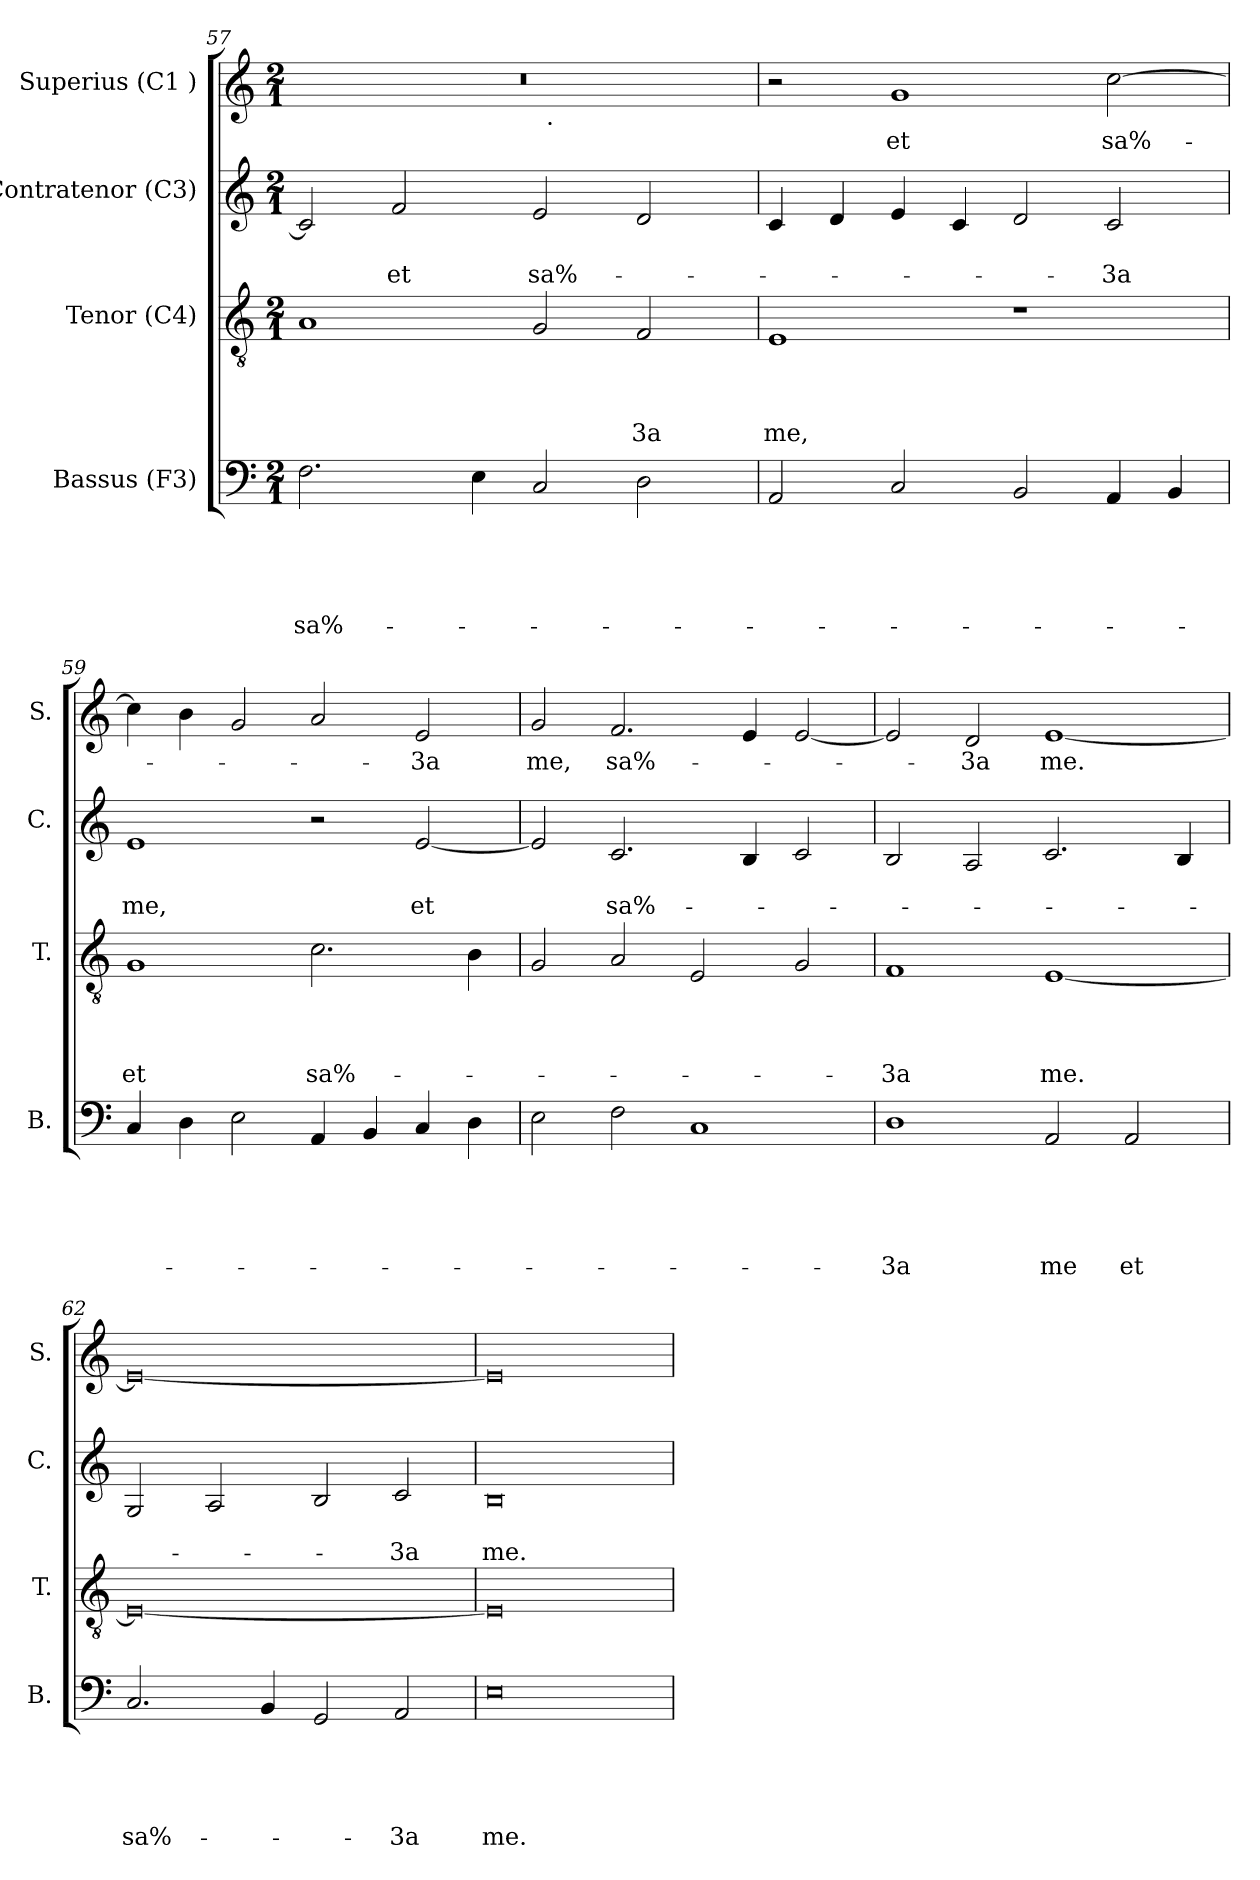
**kern	**text	**text	**text	**text	**text	**kern	**text	**text	**text	**text	**kern	**text	**text	**kern	**text
*part4	*part4	*part4	*part4	*part4	*part4	*part3	*part3	*part3	*part3	*part3	*part2	*part2	*part2	*part1	*part1
*staff4	*staff4	*staff4	*staff4	*staff4	*staff4	*staff3	*staff3	*staff3	*staff3	*staff3	*staff2	*staff2	*staff2	*staff1	*staff1
*I"Bassus (F3)	*	*	*	*	*	*I"Tenor (C4)	*	*	*	*	*I"Contratenor (C3)	*	*	*I"Superius (C1 )	*
*I'B.	*	*	*	*	*	*I'T.	*	*	*	*	*I'C.	*	*	*I'S.	*
!!LO:PB:g=z
*clefF4	*	*	*	*	*	*clefGv2	*	*	*	*	*clefG2	*	*	*clefG2	*
*k[]	*	*	*	*	*	*k[]	*	*	*	*	*k[]	*	*	*k[]	*
*C:	*	*	*	*	*	*C:	*	*	*	*	*C:	*	*	*C:	*
*M2/1	*	*	*	*	*	*M2/1	*	*	*	*	*M2/1	*	*	*M2/1	*
=57	=57	=57	=57	=57	=57	=57	=57	=57	=57	=57	=57	=57	=57	=57	=57
!	!	!	!	!	!LO:LY:b	!	!	!	!	!	!	!	!	!	!
*	*	*	*	*	*	*	*	*	*	*	*	*	*	*^	*
2.F\	.	.	.	.	sa%-	1A	.	.	.	.	2c/]	.	.	0r	3%2ryy	.
!	!	!	!	!	!	!	!	!	!	!	!	!	!LO:LY:b	!	!	!
.	.	.	.	.	.	.	.	.	.	.	2f/	.	et	.	.	.
.	.	.	.	.	.	.	.	.	.	.	.	.	.	.	3ryy	.
4E\	.	.	.	.	.	.	.	.	.	.	.	.	.	.	.	.
!	!	!	!	!	!	!	!	!	!	!	!	!	!LO:LY:b	!	!	!
2C/	.	.	.	.	.	2G/	.	.	.	.	2e/	.	sa%-	.	48ryy	.
!	!	!	!	!	!	!	!	!	!	!	!	!	!	!	!LO:TX:b:t=.	!
.	.	.	.	.	.	.	.	.	.	.	.	.	.	.	3%2ryy	.
!	!	!	!	!	!	!	!	!	!	!LO:LY:b	!	!	!	!	!	!
2D\	.	.	.	.	.	2F/	.	.	.	-3a	2d/	.	.	.	.	.
.	.	.	.	.	.	.	.	.	.	.	.	.	.	.	6...ryy	.
=58	=58	=58	=58	=58	=58	=58	=58	=58	=58	=58	=58	=58	=58	=58	=58	=58
!	!	!	!	!	!	!	!	!	!	!LO:LY:b	!	!	!	!	!	!
*	*	*	*	*	*	*	*	*	*	*	*	*	*	*v	*v	*
2AA/	.	.	.	.	.	1E	.	.	.	me,	4c/	.	.	2r	.
.	.	.	.	.	.	.	.	.	.	.	4d/	.	.	.	.
!	!	!	!	!	!	!	!	!	!	!	!	!	!	!	!LO:LY:b
2C/	.	.	.	.	.	.	.	.	.	.	4e/	.	.	1g	et
.	.	.	.	.	.	.	.	.	.	.	4c/	.	.	.	.
2BB/	.	.	.	.	.	1r	.	.	.	.	2d/	.	.	.	.
!	!	!	!	!	!	!	!	!	!	!	!	!	!LO:LY:b	!	!LO:LY:b
4AA/	.	.	.	.	.	.	.	.	.	.	2c/	.	-3a	[>2cc\	sa%-
4BB/	.	.	.	.	.	.	.	.	.	.	.	.	.	.	.
=59	=59	=59	=59	=59	=59	=59	=59	=59	=59	=59	=59	=59	=59	=59	=59
!	!	!	!	!	!	!	!	!	!	!LO:LY:b	!	!	!LO:LY:b	!	!
4C/	.	.	.	.	.	1G	.	.	.	et	1e	.	me,	4cc\]	.
4D\	.	.	.	.	.	.	.	.	.	.	.	.	.	4b\	.
2E\	.	.	.	.	.	.	.	.	.	.	.	.	.	2g/	.
!	!	!	!	!	!	!	!	!	!	!LO:LY:b	!	!	!	!	!
4AA/	.	.	.	.	.	2.c\	.	.	.	sa%-	2r	.	.	2a/	.
4BB/	.	.	.	.	.	.	.	.	.	.	.	.	.	.	.
!	!	!	!	!	!	!	!	!	!	!	!	!	!LO:LY:b	!	!LO:LY:b
4C/	.	.	.	.	.	.	.	.	.	.	[<2e/	.	et	2e/	-3a
4D\	.	.	.	.	.	4B\	.	.	.	.	.	.	.	.	.
!!LO:LB:g=z
=60	=60	=60	=60	=60	=60	=60	=60	=60	=60	=60	=60	=60	=60	=60	=60
!	!	!	!	!	!	!	!	!	!	!	!	!	!	!	!LO:LY:b
2E\	.	.	.	.	.	2G/	.	.	.	.	2e/]	.	.	2g/	me,
!	!	!	!	!	!	!	!	!	!	!	!	!	!LO:LY:b	!	!LO:LY:b
2F\	.	.	.	.	.	2A/	.	.	.	.	2.c/	.	sa%-	2.f/	sa%-
1C	.	.	.	.	.	2E/	.	.	.	.	.	.	.	.	.
.	.	.	.	.	.	.	.	.	.	.	4B/	.	.	4e/	.
.	.	.	.	.	.	2G/	.	.	.	.	2c/	.	.	[<2e/	.
=61	=61	=61	=61	=61	=61	=61	=61	=61	=61	=61	=61	=61	=61	=61	=61
!	!	!	!	!	!LO:LY:b	!	!	!	!	!LO:LY:b	!	!	!	!	!
1D	.	.	.	.	-3a	1F	.	.	.	-3a	2B/	.	.	2e/]	.
!	!	!	!	!	!	!	!	!	!	!	!	!	!	!	!LO:LY:b
.	.	.	.	.	.	.	.	.	.	.	2A/	.	.	2d/	-3a
!	!	!	!	!	!LO:LY:b	!	!	!	!	!LO:LY:b	!	!	!	!	!LO:LY:b
2AA/	.	.	.	.	me	[<1E	.	.	.	me.	2.c/	.	.	[<1e	me.
!	!	!	!	!	!LO:LY:b	!	!	!	!	!	!	!	!	!	!
2AA/	.	.	.	.	et	.	.	.	.	.	.	.	.	.	.
.	.	.	.	.	.	.	.	.	.	.	4B/	.	.	.	.
=62	=62	=62	=62	=62	=62	=62	=62	=62	=62	=62	=62	=62	=62	=62	=62
!	!	!	!	!	!LO:LY:b	!	!	!	!	!	!	!	!	!	!
2.C/	.	.	.	.	sa%-	0E_	.	.	.	.	2G/	.	.	0e_	.
.	.	.	.	.	.	.	.	.	.	.	2A/	.	.	.	.
4BB/	.	.	.	.	.	.	.	.	.	.	.	.	.	.	.
2GG/	.	.	.	.	.	.	.	.	.	.	2B/	.	.	.	.
!	!	!	!	!	!LO:LY:b	!	!	!	!	!	!	!	!LO:LY:b	!	!
2AA/	.	.	.	.	-3a	.	.	.	.	.	2c/	.	-3a	.	.
=63	=63	=63	=63	=63	=63	=63	=63	=63	=63	=63	=63	=63	=63	=63	=63
!	!	!	!	!	!LO:LY:b	!	!	!	!	!	!	!	!LO:LY:b	!	!
0E	.	.	.	.	me.	0E]	.	.	.	.	0B	.	me.	0e]	.
=	=	=	=	=	=	=	=	=	=	=	=	=	=	=	=
*-	*-	*-	*-	*-	*-	*-	*-	*-	*-	*-	*-	*-	*-	*-	*-
